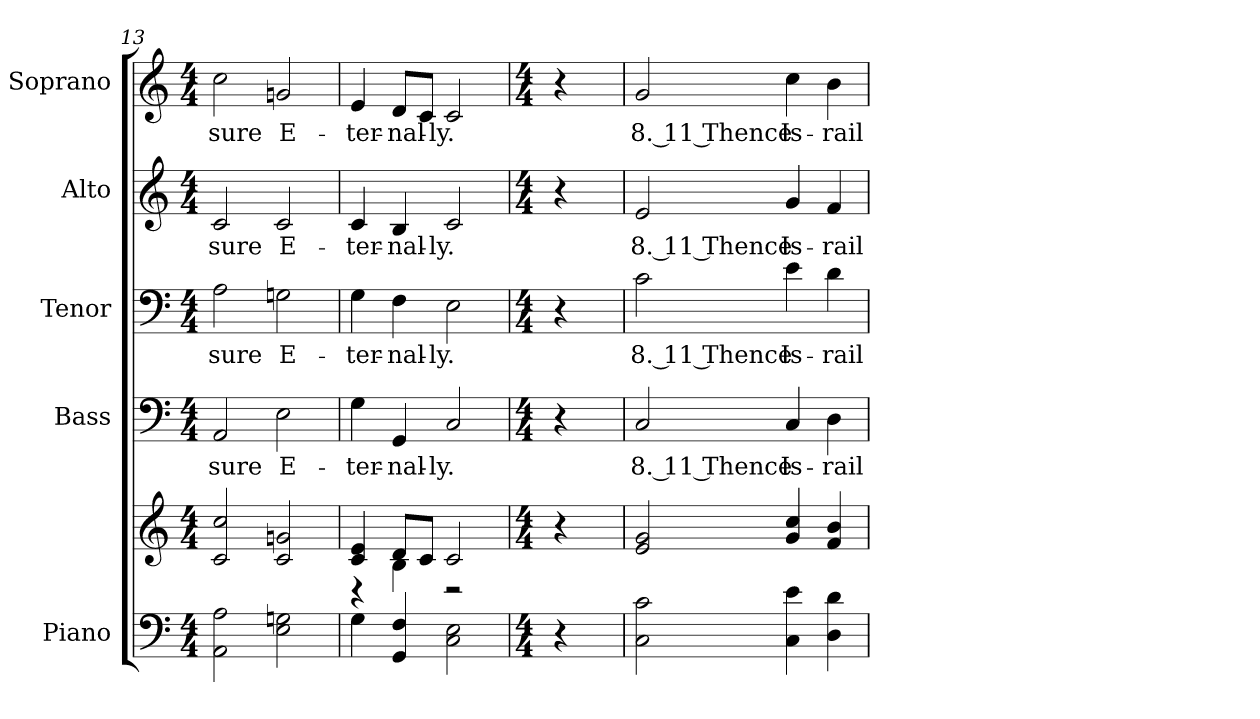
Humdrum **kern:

**kern	**kern	**kern	**text	**kern	**text	**kern	**text	**kern	**text
*part5	*part5	*part4	*part4	*part3	*part3	*part2	*part2	*part1	*part1
*staff6	*staff5	*staff4	*staff4	*staff3	*staff3	*staff2	*staff2	*staff1	*staff1
*I"Piano	*	*I"Bass	*	*I"Tenor	*	*I"Alto	*	*I"Soprano	*
*I'Pno.	*	*I'B.	*	*I'T.	*	*I'A.	*	*I'S.	*
!!LO:PB:g=z
*clefF4	*clefG2	*clefF4	*	*clefF4	*	*clefG2	*	*clefG2	*
*k[]	*k[]	*k[]	*	*k[]	*	*k[]	*	*k[]	*
*C:	*C:	*C:	*	*C:	*	*C:	*	*C:	*
*M4/4	*M4/4	*M4/4	*	*M4/4	*	*M4/4	*	*M4/4	*
=13	=13	=13	=13	=13	=13	=13	=13	=13	=13
!	!	!	!LO:LY:b:color=#000000	!	!	!	!	!	!
!	!	!	!	!	!LO:LY:b:color=#000000	!	!	!	!
!	!	!	!	!	!	!	!LO:LY:b:color=#000000	!	!
!	!	!	!	!	!	!	!	!	!LO:LY:b:color=#000000
2AAi\ 2Ai	2ci/ 2cci	2AAi/	sure	2Ai\	sure	2ci/	sure	2cci\	sure
!	!	!	!LO:LY:b:color=#000000	!	!	!	!	!	!
!	!	!	!	!	!LO:LY:b:color=#000000	!	!	!	!
!	!	!	!	!	!	!	!LO:LY:b:color=#000000	!	!
!	!	!	!	!	!	!	!	!	!LO:LY:b:color=#000000
2Ei\ 2Gni	2ci/ 2gni	2Ei\	E-	2Gni\	E-	2ci/	E-	2gni/	E-
=14	=14	=14	=14	=14	=14	=14	=14	=14	=14
*	*^	*	*	*	*	*	*	*	*
!	!	!	!	!LO:LY:b:color=#000000	!	!	!	!	!	!
!	!	!	!	!	!	!LO:LY:b:color=#000000	!	!	!	!
!	!	!	!	!	!	!	!	!LO:LY:b:color=#000000	!	!
!	!	!	!	!	!	!	!	!	!	!LO:LY:b:color=#000000
4Gi\	4ci/ 4ei	4r	4Gi\	-ter-	4Gi\	-ter-	4ci/	-ter-	4ei/	-ter-
!	!	!	!	!LO:LY:b:color=#000000	!	!	!	!	!	!
!	!	!	!	!	!	!LO:LY:b:color=#000000	!	!	!	!
!	!	!	!	!	!	!	!	!LO:LY:b:color=#000000	!	!
!	!	!	!	!	!	!	!	!	!	!LO:LY:b:color=#000000
4GGi/ 4Fi	8di/L	4Bi\	4GGi/	-nal-	4Fi\	-nal-	4Bi/	-nal-	8di/L	-nal-
.	8ci/J	.	.	.	.	.	.	.	8ci/J	.
!	!	!	!	!LO:LY:b:color=#000000	!	!	!	!	!	!
!	!	!	!	!	!	!LO:LY:b:color=#000000	!	!	!	!
!	!	!	!	!	!	!	!	!LO:LY:b:color=#000000	!	!
!	!	!	!	!	!	!	!	!	!	!LO:LY:b:color=#000000
2Ci\ 2Ei	2ci/	2r	2Ci/	-ly.	2Ei\	-ly.	2ci/	-ly.	2ci/	-ly.
*	*v	*v	*	*	*	*	*	*	*	*
!!LO:PB:g=z
=15	=15	=15	=15	=15	=15	=15	=15	=15	=15
*M4/4	*M4/4	*M4/4	*	*M4/4	*	*M4/4	*	*M4/4	*
4r	4r	4r	.	4r	.	4r	.	4r	.
=16	=16	=16	=16	=16	=16	=16	=16	=16	=16
!	!	!	!LO:LY:b:color=#000000	!	!	!	!	!	!
!	!	!	!	!	!LO:LY:b:color=#000000	!	!	!	!
!	!	!	!	!	!	!	!LO:LY:b:color=#000000	!	!
!	!	!	!	!	!	!	!	!	!LO:LY:b:color=#000000
2Ci\ 2ci	2ei/ 2gi	2Ci/	8. 11 Thence	2ci\	8. 11 Thence	2ei/	8. 11 Thence	2gi/	8. 11 Thence
!	!	!	!LO:LY:b:color=#000000	!	!	!	!	!	!
!	!	!	!	!	!LO:LY:b:color=#000000	!	!	!	!
!	!	!	!	!	!	!	!LO:LY:b:color=#000000	!	!
!	!	!	!	!	!	!	!	!	!LO:LY:b:color=#000000
4Ci\ 4ei	4gi/ 4cci	4Ci/	Is-	4ei\	Is-	4gi/	Is-	4cci\	Is-
!	!	!	!LO:LY:b:color=#000000	!	!	!	!	!	!
!	!	!	!	!	!LO:LY:b:color=#000000	!	!	!	!
!	!	!	!	!	!	!	!LO:LY:b:color=#000000	!	!
!	!	!	!	!	!	!	!	!	!LO:LY:b:color=#000000
4Di\ 4di	4fi/ 4bi	4Di\	-rail	4di\	-rail	4fi/	-rail	4bi\	-rail
=	=	=	=	=	=	=	=	=	=
*-	*-	*-	*-	*-	*-	*-	*-	*-	*-
